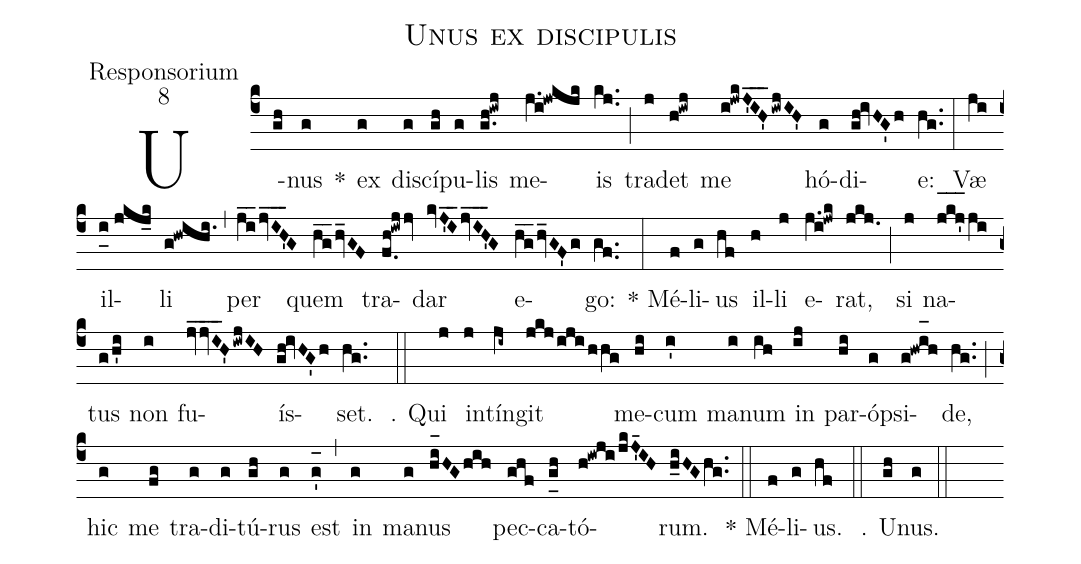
name:Unus ex discipulis;
office-part:Responsorium;
mode:8;
%%
(c4) U(gh)nus(g) *() ex(g) di(g)scí(gh)pu(g)lis(g.h!iwj) me(j.i!jwkjk)is(kj..) (;) tra(j)det(h!iwj) me(i!jwkJ'IH'___iwjIH') hó(g)di(gh!ivHG'h)e:(hg..) (:) Væ(ji) il(i_0[uh:l]//jkj_k)li(g!hwihi.) (,) per(j_i_2jv_I_H'_3G) quem(h_g_2hv_GF) tra(f.0h!iwjjv)dar(kvJ'_I_2jv_I_H'_3G) e(h_g_2hv_GF'g)go:(gf..) (:) * Mé(f)li(g)us(hf) il(h)li(j) e(j.i!jwk)rat,(jkj.) (;) si(j) na(j_[oh:h+1mm]k_[oh:h+1mm]j'_[oh:h+1mm]ji)tus(g/h'i) non(i) fu(jv_/jvI__H'iwjIH)ís(gh!ivHG'h)set.(hg..) (::) ℣. Qui(j) in(j)tín(ji~)git(jkjijihhg) me(hi)cum(i') ma(i)num(ih) in(ij) par(hi)ó(g)psi(g!hwi_[oh:h]h)de,(hg..) (;) hic(g) me(fg) tra(g)di(g)tú(gh)rus(g) est(g'_[oh:h]) (,) in(g) ma(g)nus(hi_[oh:h]HGhih) pec(ghf)ca(g_[uh:l]h)tó(h!iwji/jkJ'_4IH)rum.(h_iHGhg..) (::) * Mé(f)li(g)us.(hf) (::) ℟. U(gh)nus.(g) (::)
